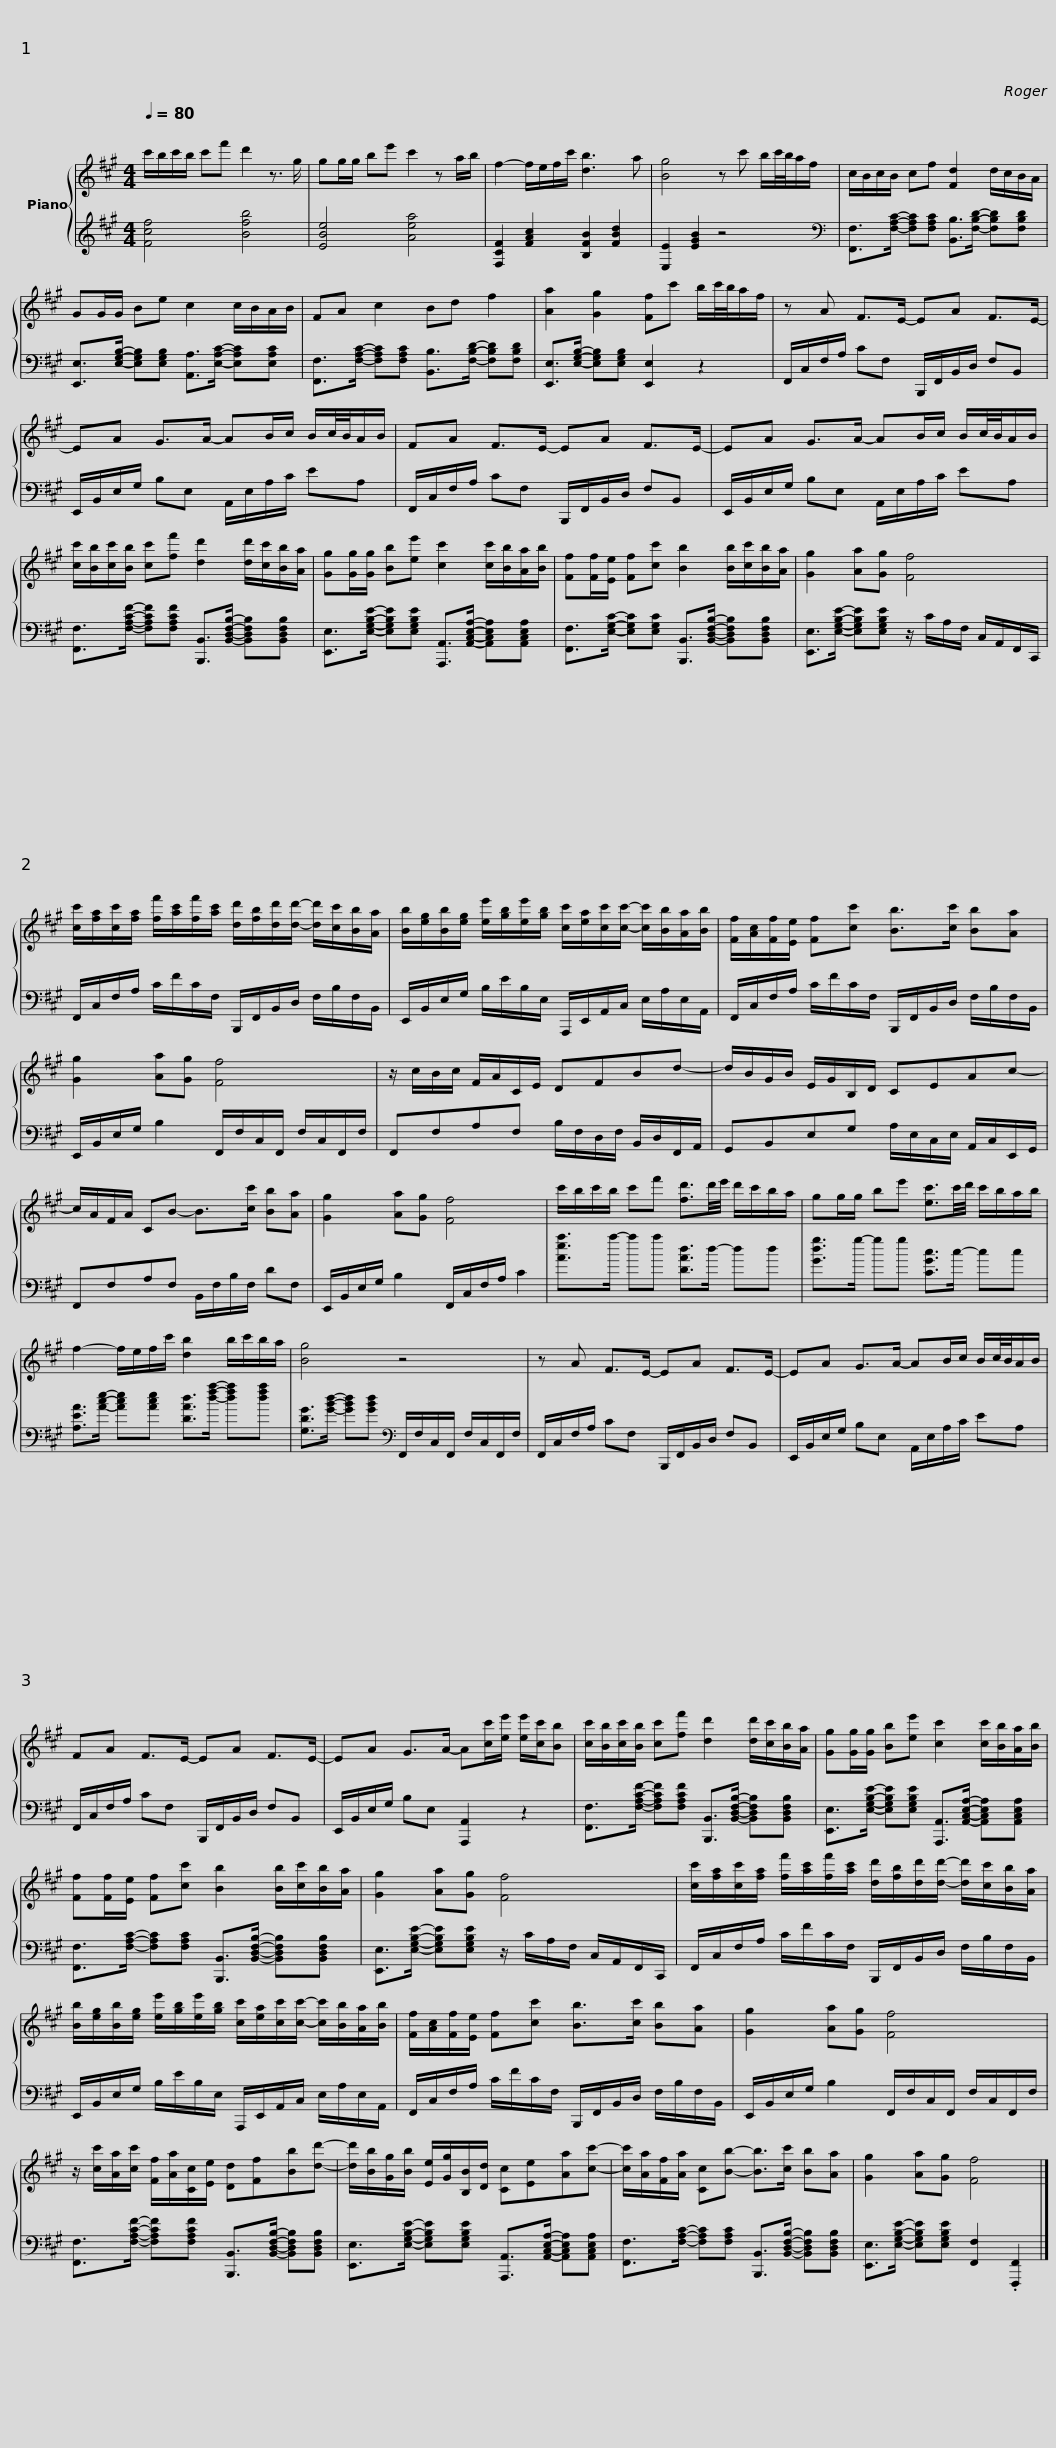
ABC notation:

X:1
%%score { 1 | 2 }
L:1/8
Q:1/4=80
M:4/4
I:linebreak $
K:A
V:1 treble
V:2 treble
V:1
 c'/b/c'/b/ c'f' d'2 z3/2 g/ | gg/g/ be' c'2 z a/b/ | f2- f/e/f/c'/ [db]3 a | [Bg]4 z c' b/c'/4b/4a/f/ |$ c/B/c/B/ cf [Fd]2 d/c/B/A/ | %5
 GG/G/ Be c2 c/B/A/B/ | FA c2 Bd f2 |$ [Aa]2 [Gg]2 [Ff]c' b/c'/4b/4a/f/ | z A F>E- EA F>E- | EA G>A- AB/c/ B/c/4B/4A/B/ |$ %10
 FA F>E- EA F>E- | EA G>A- AB/c/ B/c/4B/4A/B/ | [cc']/[Bb]/[cc']/[Bb]/ [cc'][ff'] [dd']2 [dd']/[cc']/[Bb]/[Aa]/ |$ [Gg][Gg]/[Gg]/ [Bb][ee'] [cc']2 [cc']/[Bb]/[Aa]/[Bb]/ | [Ff][Ff]/[Ee]/ [Ff][cc'] [Bb]2 [Bb]/[cc']/[Bb]/[Aa]/ | %15
 [Gg]2 [Aa][Gg] [Ff]4 |$ [cc']/[fa]/[cc']/[fa]/ [ff']/[ac']/[ff']/[ac']/ [dd']/[fb]/[dd']/[dd']/- [dd']/[cc']/[Bb]/[Aa]/ | [Bb]/[eg]/[Bb]/[eg]/ [ee']/[gb]/[ee']/[gb]/ [cc']/[ea]/[cc']/[cc']/- [cc']/[Bb]/[Aa]/[Bb]/ |$ [Ff]/[Ac]/[Ff]/[Ee]/ [Ff][cc'] [Bb]>[cc'] [Bb][Aa] | [Gg]2 [Aa][Gg] [Ff]4 | %20
 z/ c/B/c/ F/A/C/E/ DFBd- |$ d/B/G/B/ E/G/B,/D/ CEAc- | c/A/F/A/ CB- B>[cc'] [Bb][Aa] | [Gg]2 [Aa][Gg] [Ff]4 |$ c'/b/c'/b/ c'f' [fd']3/2d'/4e'/4 d'/c'/b/a/ | %25
 gg/g/ be' [ec']3/2c'/4d'/4 c'/b/a/b/ | f2- f/e/f/c'/ [db]2 b/c'/b/a/ |$ [Bg]4 z4 | z A F>E- EA F>E- | EA G>A- AB/c/ B/c/4B/4A/B/ |$ %30
 FA F>E- EA F>E- | EA G>A- A[cc']/[ee']/ [ee']/[cc']/[Bb] | [cc']/[Bb]/[cc']/[Bb]/ [cc'][ff'] [dd']2 [dd']/[cc']/[Bb]/[Aa]/ |$ [Gg][Gg]/[Gg]/ [Bb][ee'] [cc']2 [cc']/[Bb]/[Aa]/[Bb]/ | [Ff][Ff]/[Ee]/ [Ff][cc'] [Bb]2 [Bb]/[cc']/[Bb]/[Aa]/ | %35
 [Gg]2 [Aa][Gg] [Ff]4 |$ [cc']/[fa]/[cc']/[fa]/ [ff']/[ac']/[ff']/[ac']/ [dd']/[fb]/[dd']/[dd']/- [dd']/[cc']/[Bb]/[Aa]/ | [Bb]/[eg]/[Bb]/[eg]/ [ee']/[gb]/[ee']/[gb]/ [cc']/[ea]/[cc']/[cc']/- [cc']/[Bb]/[Aa]/[Bb]/ |$ [Ff]/[Ac]/[Ff]/[Ee]/ [Ff][cc'] [Bb]>[cc'] [Bb][Aa] | [Gg]2 [Aa][Gg] [Ff]4 | %40
 z/ [cc']/[Aa]/[cc']/ [Ff]/[Aa]/[Cc]/[Ee]/ [Dd][Ff][Bb][dd']- |$ [dd']/[Bb]/[Gg]/[Bb]/ [Ee]/[Gg]/[B,B]/[Dd]/ [Cc][Ee][Aa][cc']- | [cc']/[Aa]/[Ff]/[Aa]/ [Cc][Bb]- [Bb]>[cc'] [Bb][Aa] | [Gg]2 [Aa][Gg] [Ff]4 |] %44
V:2
 [Fcf]4 [Bfb]4 | [EBe]4 [Aea]4 | [F,CF]2 [FAc]2 [B,FB]2 [FBd]2 | [E,E]2 [EGB]2 z4 |$[K:bass] [F,,F,]>[F,A,C]- [F,A,C][F,A,C] [B,,B,]>[F,B,D]- [F,B,D][F,B,D] | %5
 [E,,E,]>[E,G,B,]- [E,G,B,][E,G,B,] [A,,A,]>[E,A,C]- [E,A,C][E,A,C] | [F,,F,]>[F,A,C]- [F,A,C][F,A,C] [B,,B,]>[F,B,D]- [F,B,D][F,B,D] |$ [E,,E,]>[E,G,B,]- [E,G,B,][E,G,B,] [E,,E,]2 z2 | F,,/C,/F,/A,/ CF, B,,,/F,,/B,,/D,/ F,B,, | E,,/B,,/E,/G,/ B,E, A,,/E,/A,/C/ EA, |$ %10
 F,,/C,/F,/A,/ CF, B,,,/F,,/B,,/D,/ F,B,, | E,,/B,,/E,/G,/ B,E, A,,/E,/A,/C/ EA, | [F,,F,]>[F,A,CF]- [F,A,CF][F,A,CF] [B,,,B,,]>[B,,D,F,B,]- [B,,D,F,B,][B,,D,F,B,] |$ [E,,E,]>[E,G,B,E]- [E,G,B,E][E,G,B,E] [A,,,A,,]>[A,,C,E,A,]- [A,,C,E,A,][A,,C,E,A,] | [F,,F,]>[E,G,C]- [E,G,C][E,G,C] [B,,,B,,]>[B,,D,F,B,]- [B,,D,F,B,][B,,D,F,B,] | %15
 [E,,E,]>[E,G,B,E]- [E,G,B,E][E,G,B,E] z/ C/A,/F,/ C,/A,,/F,,/C,,/ |$ F,,/C,/F,/A,/ C/F/C/F,/ B,,,/F,,/B,,/D,/ F,/B,/F,/B,,/ | E,,/B,,/E,/G,/ B,/E/B,/E,/ A,,,/E,,/A,,/C,/ E,/A,/E,/A,,/ |$ F,,/C,/F,/A,/ C/F/C/F,/ B,,,/F,,/B,,/D,/ F,/B,/F,/B,,/ | E,,/B,,/E,/G,/ B,2 F,,/F,/C,/F,,/ F,/C,/F,,/F,/ | %20
 F,,F,A,F, B,/F,/D,/F,/ B,,/D,/F,,/A,,/ |$ G,,B,,E,G, A,/E,/C,/E,/ A,,/C,/E,,/G,,/ | F,,F,A,F, B,,/F,/B,/F,/ DF, | E,,/B,,/E,/G,/ B,2 F,,/C,/F,/A,/ C2 |$[K:] [Aea]>a- aa [DAd]>d- dd | %25
 [Gdg]>g- gg [CGc]>c- cc | [A,EA]>[Ace]- [Ace][Ace] [DAd]>[dfa]- [dfa][dfa] |$ [G,DG]>[GBd]- [GBd][GBd][K:bass] F,,/F,/C,/F,,/ F,/C,/F,,/F,/ | F,,/C,/F,/A,/ CF, B,,,/F,,/B,,/D,/ F,B,, | E,,/B,,/E,/G,/ B,E, A,,/E,/A,/C/ EA, |$ %30
 F,,/C,/F,/A,/ CF, B,,,/F,,/B,,/D,/ F,B,, | E,,/B,,/E,/G,/ B,E, [A,,,A,,]2 z2 | [F,,F,]>[F,A,CF]- [F,A,CF][F,A,CF] [B,,,B,,]>[B,,D,F,B,]- [B,,D,F,B,][B,,D,F,B,] |$ [E,,E,]>[E,G,B,E]- [E,G,B,E][E,G,B,E] [A,,,A,,]>[A,,C,E,A,]- [A,,C,E,A,][A,,C,E,A,] | [F,,F,]>[F,A,C]- [F,A,C][F,A,C] [B,,,B,,]>[B,,D,F,B,]- [B,,D,F,B,][B,,D,F,B,] | %35
 [E,,E,]>[E,G,B,E]- [E,G,B,E][E,G,B,E] z/ C/A,/F,/ C,/A,,/F,,/C,,/ |$ F,,/C,/F,/A,/ C/F/C/F,/ B,,,/F,,/B,,/D,/ F,/B,/F,/B,,/ | E,,/B,,/E,/G,/ B,/E/B,/E,/ A,,,/E,,/A,,/C,/ E,/A,/E,/A,,/ |$ F,,/C,/F,/A,/ C/F/C/F,/ B,,,/F,,/B,,/D,/ F,/B,/F,/B,,/ | E,,/B,,/E,/G,/ B,2 F,,/F,/C,/F,,/ F,/C,/F,,/F,/ | %40
 [F,,F,]>[F,A,CF]- [F,A,CF][F,A,CF] [B,,,B,,]>[B,,D,F,B,]- [B,,D,F,B,][B,,D,F,B,] |$ [E,,E,]>[E,G,B,E]- [E,G,B,E][E,G,B,E] [A,,,A,,]>[A,,C,E,A,]- [A,,C,E,A,][A,,C,E,A,] | [F,,F,]>[F,A,C]- [F,A,C][F,A,C] [B,,,B,,]>[B,,D,F,B,]- [B,,D,F,B,][B,,D,F,B,] | [E,,E,]>[E,G,B,E]- [E,G,B,E][E,G,B,E] [F,,F,]2 .[F,,,F,,]2 |] %44
